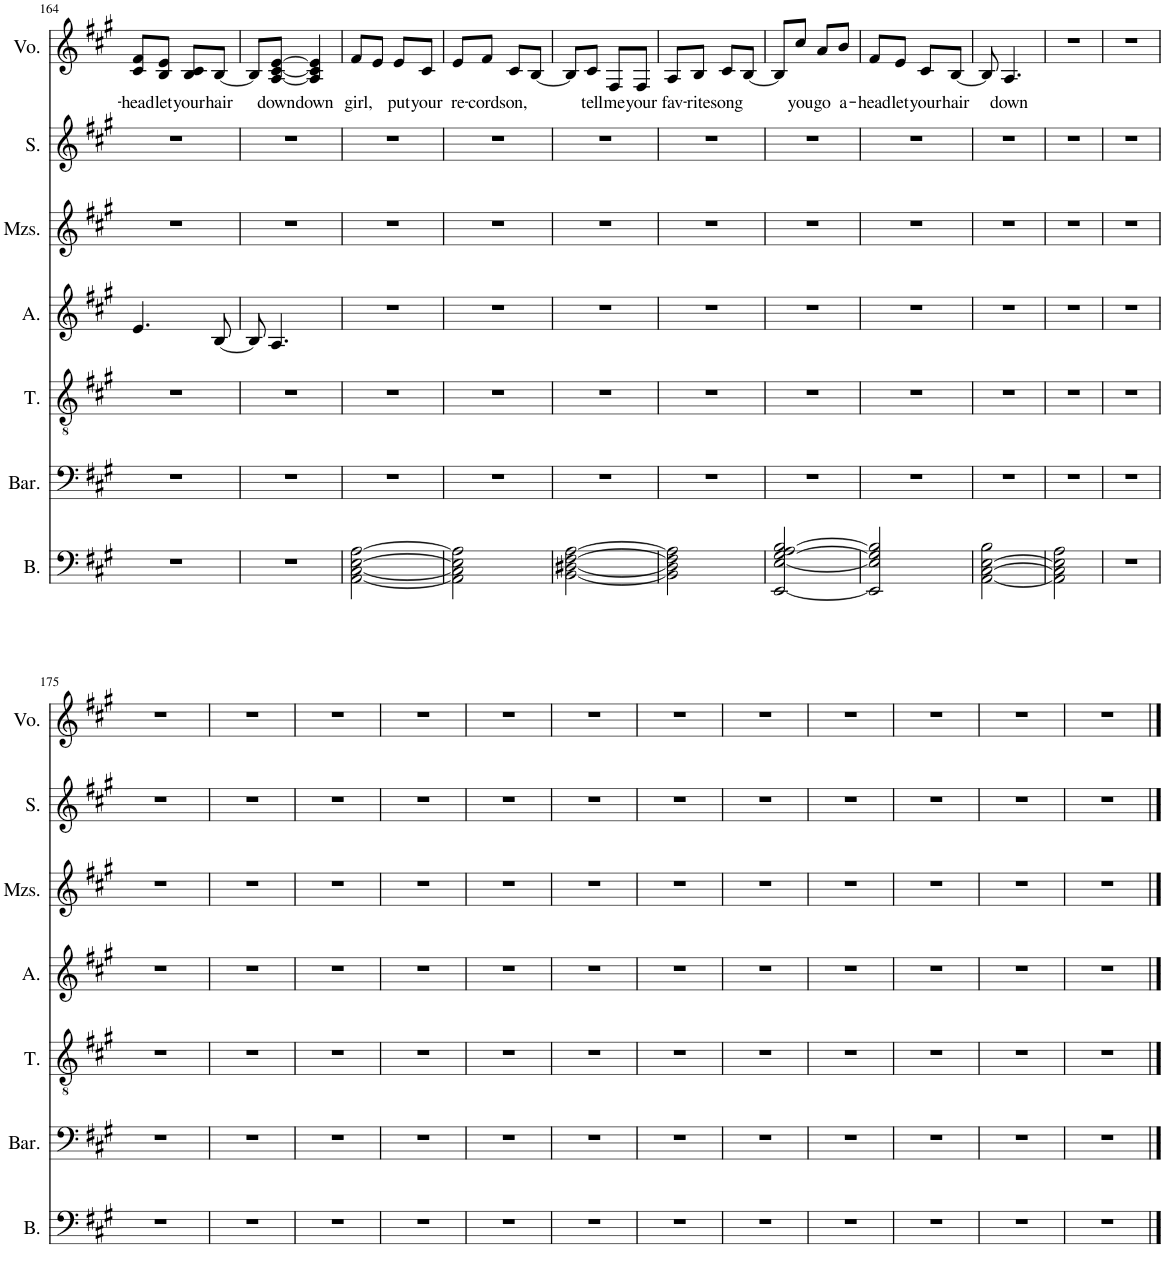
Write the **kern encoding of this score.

**kern	**kern	**kern	**kern	**kern	**kern	**kern	**text
*part7	*part6	*part5	*part4	*part3	*part2	*part1	*part1
*staff7	*staff6	*staff5	*staff4	*staff3	*staff2	*staff1	*staff1
*I"Bass	*I"Baritone	*I"Tenor	*I"Alto	*I"Mezzo-soprano	*I"Soprano	*I"Voice	*
*I'B.	*I'Bar.	*I'T.	*I'A.	*I'Mzs.	*I'S.	*I'Vo.	*
!!LO:PB:g=z
*clefF4	*clefF4	*clefGv2	*clefG2	*clefG2	*clefG2	*clefG2	*
*k[f#c#g#]	*k[f#c#g#]	*k[f#c#g#]	*k[f#c#g#]	*k[f#c#g#]	*k[f#c#g#]	*k[f#c#g#]	*
*M2/4	*M2/4	*M2/4	*M2/4	*M2/4	*M2/4	*M2/4	*
=164	=164	=164	=164	=164	=164	=164	=164
!	!	!	!	!	!	!	!LO:LY:b
2r	2r	2r	4.e/	2r	2r	8c#/ 8f#/L	-head
!	!	!	!	!	!	!	!LO:LY:b
.	.	.	.	.	.	8B/ 8e/J	let
!	!	!	!	!	!	!	!LO:LY:b
.	.	.	.	.	.	8B/ 8c#/L	your
!	!	!	!	!	!	!	!LO:LY:b
.	.	.	[8B/	.	.	[8B/J	hair
=165	=165	=165	=165	=165	=165	=165	=165
2r	2r	2r	8B/]	2r	2r	8B/L]	.
!	!	!	!	!	!	!	!LO:LY:b
.	.	.	4.A/	.	.	[8A/ [8c#/ [8e/J	down
!	!	!	!	!	!	!	!LO:LY:b
.	.	.	.	.	.	4A/] 4c#/] 4e/]	down
=166	=166	=166	=166	=166	=166	=166	=166
!	!	!	!	!	!	!	!LO:LY:b
[2AA\ [2C#\ [2E\ [2A\	2r	2r	2r	2r	2r	8f#/L	girl,
.	.	.	.	.	.	8e/J	.
!	!	!	!	!	!	!	!LO:LY:b
.	.	.	.	.	.	8e/L	put
!	!	!	!	!	!	!	!LO:LY:b
.	.	.	.	.	.	8c#/J	your
=167	=167	=167	=167	=167	=167	=167	=167
!	!	!	!	!	!	!	!LO:LY:b
2AA\] 2C#\] 2E\] 2A\]	2r	2r	2r	2r	2r	8e/L	re-
!	!	!	!	!	!	!	!LO:LY:b
.	.	.	.	.	.	8f#/J	-cords
!	!	!	!	!	!	!	!LO:LY:b
.	.	.	.	.	.	8c#/L	on,
.	.	.	.	.	.	[8B/J	.
=168	=168	=168	=168	=168	=168	=168	=168
[2BB\ [2D#X\ [2F#\ [2A\	2r	2r	2r	2r	2r	8B/L]	.
!	!	!	!	!	!	!	!LO:LY:b
.	.	.	.	.	.	8c#/J	tell
!	!	!	!	!	!	!	!LO:LY:b
.	.	.	.	.	.	8F#/L	me
!	!	!	!	!	!	!	!LO:LY:b
.	.	.	.	.	.	8F#/J	your
=169	=169	=169	=169	=169	=169	=169	=169
!	!	!	!	!	!	!	!LO:LY:b
2BB\] 2D#\] 2F#\] 2A\]	2r	2r	2r	2r	2r	8A/L	fav-
!	!	!	!	!	!	!	!LO:LY:b
.	.	.	.	.	.	8B/J	-rite
!	!	!	!	!	!	!	!LO:LY:b
.	.	.	.	.	.	8c#/L	song
.	.	.	.	.	.	[8B/J	.
=170	=170	=170	=170	=170	=170	=170	=170
[2EE/ [2E/ [2G#/ 2A/ [2B/	2r	2r	2r	2r	2r	8B/L]	.
!	!	!	!	!	!	!	!LO:LY:b
.	.	.	.	.	.	8cc#/J	you
!	!	!	!	!	!	!	!LO:LY:b
.	.	.	.	.	.	8a/L	go
!	!	!	!	!	!	!	!LO:LY:b
.	.	.	.	.	.	8b/J	a-
=171	=171	=171	=171	=171	=171	=171	=171
!	!	!	!	!	!	!	!LO:LY:b
2EE/] 2E/] 2G#/] 2B/]	2r	2r	2r	2r	2r	8f#/L	-head
!	!	!	!	!	!	!	!LO:LY:b
.	.	.	.	.	.	8e/J	let
!	!	!	!	!	!	!	!LO:LY:b
.	.	.	.	.	.	8c#/L	your
!	!	!	!	!	!	!	!LO:LY:b
.	.	.	.	.	.	[8B/J	hair
=172	=172	=172	=172	=172	=172	=172	=172
[2AA\ [2C#\ [2E\ 2B\	2r	2r	2r	2r	2r	8B/]	.
!	!	!	!	!	!	!	!LO:LY:b
.	.	.	.	.	.	4.A/	down
=173	=173	=173	=173	=173	=173	=173	=173
2AA\] 2C#\] 2E\] 2A\	2r	2r	2r	2r	2r	2r	.
=174	=174	=174	=174	=174	=174	=174	=174
2r	2r	2r	2r	2r	2r	2r	.
!!LO:LB:g=z
=175	=175	=175	=175	=175	=175	=175	=175
2r	2r	2r	2r	2r	2r	2r	.
=176	=176	=176	=176	=176	=176	=176	=176
2r	2r	2r	2r	2r	2r	2r	.
=177	=177	=177	=177	=177	=177	=177	=177
2r	2r	2r	2r	2r	2r	2r	.
=178	=178	=178	=178	=178	=178	=178	=178
2r	2r	2r	2r	2r	2r	2r	.
=179	=179	=179	=179	=179	=179	=179	=179
2r	2r	2r	2r	2r	2r	2r	.
=180	=180	=180	=180	=180	=180	=180	=180
2r	2r	2r	2r	2r	2r	2r	.
=181	=181	=181	=181	=181	=181	=181	=181
2r	2r	2r	2r	2r	2r	2r	.
=182	=182	=182	=182	=182	=182	=182	=182
2r	2r	2r	2r	2r	2r	2r	.
=183	=183	=183	=183	=183	=183	=183	=183
2r	2r	2r	2r	2r	2r	2r	.
=184	=184	=184	=184	=184	=184	=184	=184
2r	2r	2r	2r	2r	2r	2r	.
=185	=185	=185	=185	=185	=185	=185	=185
2r	2r	2r	2r	2r	2r	2r	.
=186	=186	=186	=186	=186	=186	=186	=186
2r	2r	2r	2r	2r	2r	2r	.
==	==	==	==	==	==	==	==
*-	*-	*-	*-	*-	*-	*-	*-
